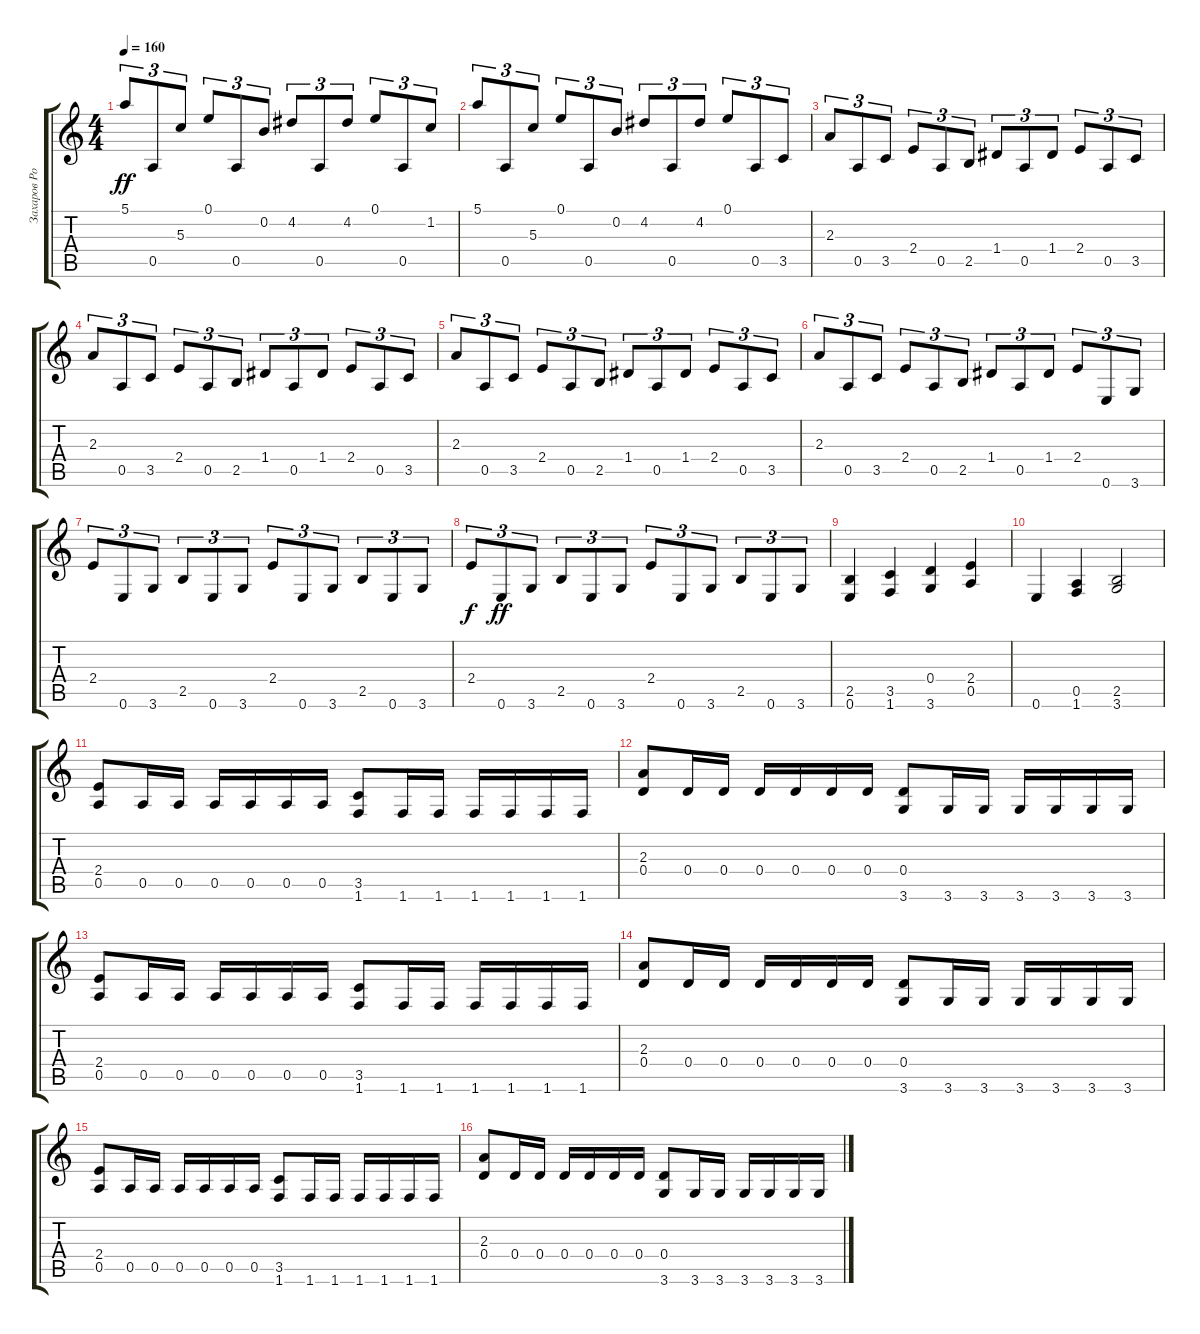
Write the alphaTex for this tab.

\track ("Захаров Роман" "Захаров Ро") {instrument distortionguitar}
\staff {score tabs}
\tuning (E4 B3 G3 D3 A2 E2) {hide}
\ts (4 4)
\tempo 160
\clef g2
\ks c
5.1.8{tu (3 2) dy ff} 0.5.8{tu (3 2)} 5.3.8{tu (3 2)} 0.1.8{tu (3 2)} 0.5.8{tu (3 2)} 0.2.8{tu (3 2)} 4.2.8{tu (3 2)} 0.5.8{tu (3 2)} 4.2.8{tu (3 2)} 0.1.8{tu (3 2)} 0.5.8{tu (3 2)} 1.2.8{tu (3 2)} |
5.1.8{tu (3 2)} 0.5.8{tu (3 2)} 5.3.8{tu (3 2)} 0.1.8{tu (3 2)} 0.5.8{tu (3 2)} 0.2.8{tu (3 2)} 4.2.8{tu (3 2)} 0.5.8{tu (3 2)} 4.2.8{tu (3 2)} 0.1.8{tu (3 2)} 0.5.8{tu (3 2)} 3.5.8{tu (3 2)} |
2.3.8{tu (3 2)} 0.5.8{tu (3 2)} 3.5.8{tu (3 2)} 2.4.8{tu (3 2)} 0.5.8{tu (3 2)} 2.5.8{tu (3 2)} 1.4.8{tu (3 2)} 0.5.8{tu (3 2)} 1.4.8{tu (3 2)} 2.4.8{tu (3 2)} 0.5.8{tu (3 2)} 3.5.8{tu (3 2)} |
2.3.8{tu (3 2)} 0.5.8{tu (3 2)} 3.5.8{tu (3 2)} 2.4.8{tu (3 2)} 0.5.8{tu (3 2)} 2.5.8{tu (3 2)} 1.4.8{tu (3 2)} 0.5.8{tu (3 2)} 1.4.8{tu (3 2)} 2.4.8{tu (3 2)} 0.5.8{tu (3 2)} 3.5.8{tu (3 2)} |
2.3.8{tu (3 2)} 0.5.8{tu (3 2)} 3.5.8{tu (3 2)} 2.4.8{tu (3 2)} 0.5.8{tu (3 2)} 2.5.8{tu (3 2)} 1.4.8{tu (3 2)} 0.5.8{tu (3 2)} 1.4.8{tu (3 2)} 2.4.8{tu (3 2)} 0.5.8{tu (3 2)} 3.5.8{tu (3 2)} |
2.3.8{tu (3 2)} 0.5.8{tu (3 2)} 3.5.8{tu (3 2)} 2.4.8{tu (3 2)} 0.5.8{tu (3 2)} 2.5.8{tu (3 2)} 1.4.8{tu (3 2)} 0.5.8{tu (3 2)} 1.4.8{tu (3 2)} 2.4.8{tu (3 2)} 0.6.8{tu (3 2)} 3.6.8{tu (3 2)} |
2.4.8{tu (3 2)} 0.6.8{tu (3 2)} 3.6.8{tu (3 2)} 2.5.8{tu (3 2)} 0.6.8{tu (3 2)} 3.6.8{tu (3 2)} 2.4.8{tu (3 2)} 0.6.8{tu (3 2)} 3.6.8{tu (3 2)} 2.5.8{tu (3 2)} 0.6.8{tu (3 2)} 3.6.8{tu (3 2)} |
2.4.8{tu (3 2) dy f} 0.6.8{tu (3 2) dy ff} 3.6.8{tu (3 2)} 2.5.8{tu (3 2)} 0.6.8{tu (3 2)} 3.6.8{tu (3 2)} 2.4.8{tu (3 2)} 0.6.8{tu (3 2)} 3.6.8{tu (3 2)} 2.5.8{tu (3 2)} 0.6.8{tu (3 2)} 3.6.8{tu (3 2)} |
(2.5 0.6).4 (3.5 1.6).4 (0.4 3.6).4 (2.4 0.5).4 |
0.6.4 (0.5 1.6).4 (2.5 3.6).2 |
(2.4 0.5).8 0.5.16 0.5.16 0.5.16 0.5.16 0.5.16 0.5.16 (3.5 1.6).8 1.6.16 1.6.16 1.6.16 1.6.16 1.6.16 1.6.16 |
(2.3 0.4).8 0.4.16 0.4.16 0.4.16 0.4.16 0.4.16 0.4.16 (0.4 3.6).8 3.6.16 3.6.16 3.6.16 3.6.16 3.6.16 3.6.16 |
(2.4 0.5).8 0.5.16 0.5.16 0.5.16 0.5.16 0.5.16 0.5.16 (3.5 1.6).8 1.6.16 1.6.16 1.6.16 1.6.16 1.6.16 1.6.16 |
(2.3 0.4).8 0.4.16 0.4.16 0.4.16 0.4.16 0.4.16 0.4.16 (0.4 3.6).8 3.6.16 3.6.16 3.6.16 3.6.16 3.6.16 3.6.16 |
(2.4 0.5).8 0.5.16 0.5.16 0.5.16 0.5.16 0.5.16 0.5.16 (3.5 1.6).8 1.6.16 1.6.16 1.6.16 1.6.16 1.6.16 1.6.16 |
(2.3 0.4).8 0.4.16 0.4.16 0.4.16 0.4.16 0.4.16 0.4.16 (0.4 3.6).8 3.6.16 3.6.16 3.6.16 3.6.16 3.6.16 3.6.16
